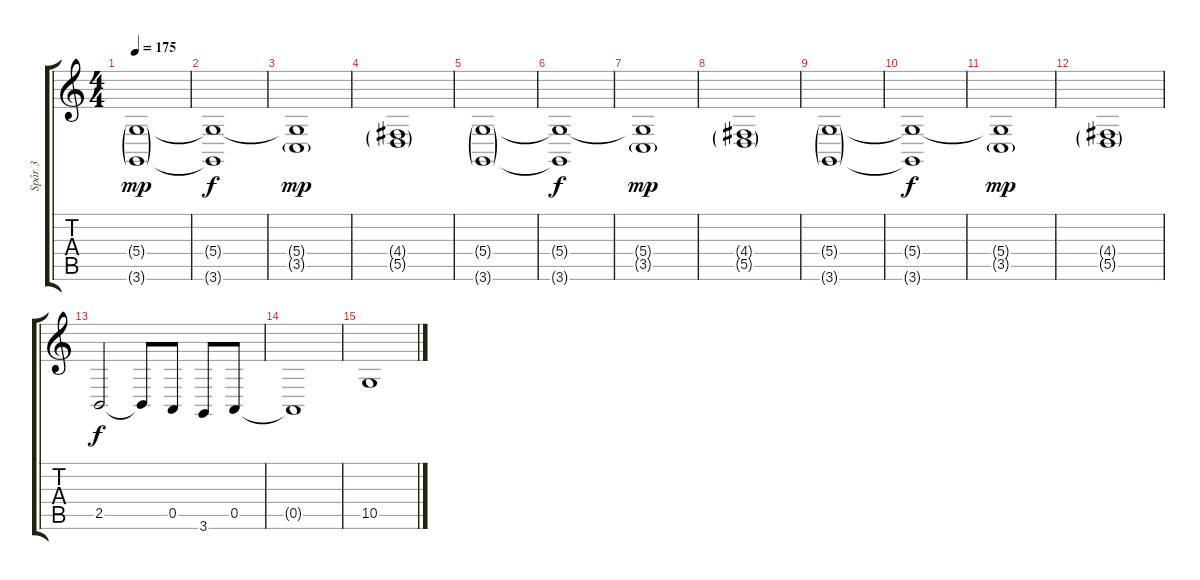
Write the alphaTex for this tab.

\track ("Spår 3" "Spår 3") {instrument stringensemble1 bank 4}
\staff {score tabs}
\tuning (E4 B3 G3 D3 A2 E2) {hide}
\ts (4 4)
\tempo 175
\clef g2
\ks c
(5.4{g} 3.6{g}).1{dy mp volume 13} |
(5.4{t} 3.6{t}).1{dy f} |
(5.4{t} 3.5{g}).1{dy mp} |
(4.4{g} 5.5{g}).1 |
(5.4{g} 3.6{g}).1 |
(5.4{t} 3.6{t}).1{dy f} |
(5.4{t} 3.5{g}).1{dy mp} |
(4.4{g} 5.5{g}).1 |
(5.4{g} 3.6{g}).1 |
(5.4{t} 3.6{t}).1{dy f} |
(5.4{t} 3.5{g}).1{dy mp} |
(4.4{g} 5.5{g}).1 |
2.5.2{dy f volume 9} 2.5{t}.8 0.5.8 3.6.8 0.5.8 |
0.5{t}.1 |
10.5.1{volume 13}
